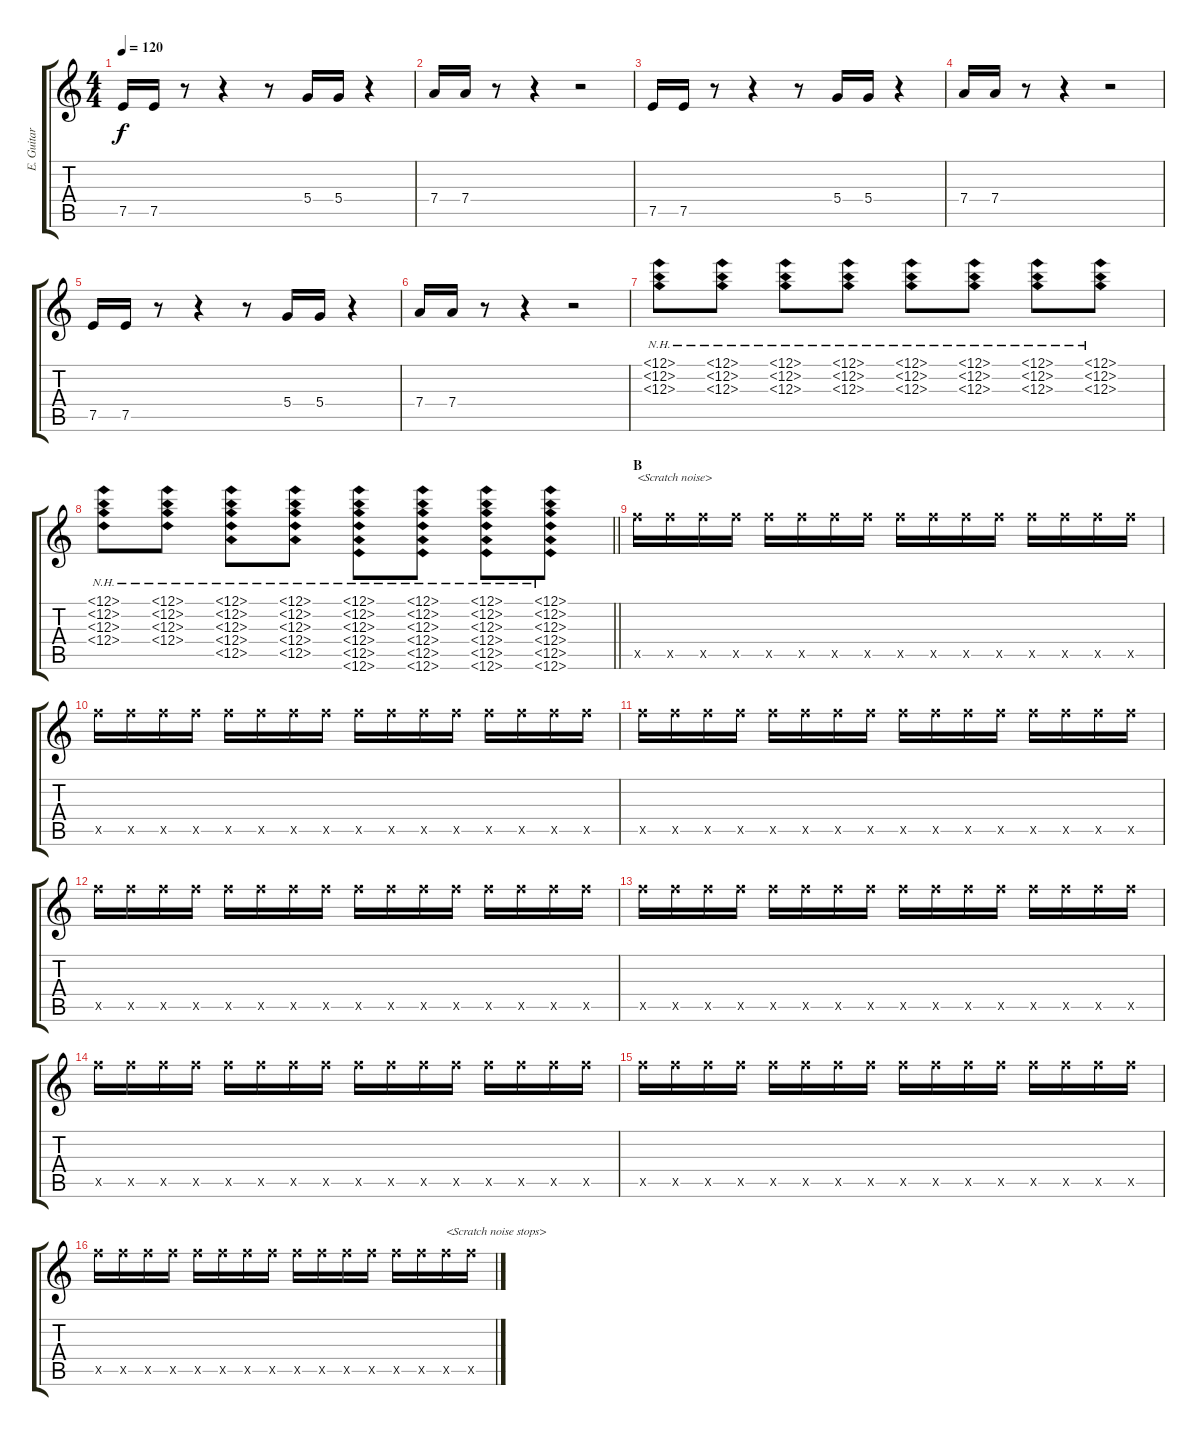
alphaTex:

\track ("E. Guitar I" "E. Guitar ") {instrument electricguitarclean}
\staff {score tabs}
\tuning (E4 B3 G3 D3 A2 E2) {hide}
\ts (4 4)
\tempo 120
\clef g2
\ks c
7.5.16{dy f} 7.5.16 r.8 r.4 r.8 5.4.16 5.4.16 r.4 |
7.4.16 7.4.16 r.8 r.4 r.2 |
7.5.16 7.5.16 r.8 r.4 r.8 5.4.16 5.4.16 r.4 |
7.4.16 7.4.16 r.8 r.4 r.2 |
7.5.16 7.5.16 r.8 r.4 r.8 5.4.16 5.4.16 r.4 |
7.4.16 7.4.16 r.8 r.4 r.2 |
(12.1{nh} 12.2{nh} 12.3{nh}).8 (12.1{nh} 12.2{nh} 12.3{nh}).8 (12.1{nh} 12.2{nh} 12.3{nh}).8 (12.1{nh} 12.2{nh} 12.3{nh}).8 (12.1{nh} 12.2{nh} 12.3{nh}).8 (12.1{nh} 12.2{nh} 12.3{nh}).8 (12.1{nh} 12.2{nh} 12.3{nh}).8 (12.1{nh} 12.2{nh} 12.3{nh}).8 |
\barLineRight lightlight
(12.1{nh} 12.2{nh} 12.3{nh} 12.4{nh}).8 (12.1{nh} 12.2{nh} 12.3{nh} 12.4{nh}).8 (12.1{nh} 12.2{nh} 12.3{nh} 12.4{nh} 12.5{nh}).8 (12.1{nh} 12.2{nh} 12.3{nh} 12.4{nh} 12.5{nh}).8 (12.1{nh} 12.2{nh} 12.3{nh} 12.4{nh} 12.5{nh} 12.6{nh}).8 (12.1{nh} 12.2{nh} 12.3{nh} 12.4{nh} 12.5{nh} 12.6{nh}).8 (12.1{nh} 12.2{nh} 12.3{nh} 12.4{nh} 12.5{nh} 12.6{nh}).8 (12.1{nh} 12.2{nh} 12.3{nh} 12.4{nh} 12.5{nh} 12.6{nh}).8 |
\section ("" "B")
20.5{x}.16{txt "<Scratch noise>"} 20.5{x}.16 20.5{x}.16 20.5{x}.16 20.5{x}.16 20.5{x}.16 20.5{x}.16 20.5{x}.16 20.5{x}.16 20.5{x}.16 20.5{x}.16 20.5{x}.16 20.5{x}.16 20.5{x}.16 20.5{x}.16 20.5{x}.16 |
20.5{x}.16 20.5{x}.16 20.5{x}.16 20.5{x}.16 20.5{x}.16 20.5{x}.16 20.5{x}.16 20.5{x}.16 20.5{x}.16 20.5{x}.16 20.5{x}.16 20.5{x}.16 20.5{x}.16 20.5{x}.16 20.5{x}.16 20.5{x}.16 |
20.5{x}.16 20.5{x}.16 20.5{x}.16 20.5{x}.16 20.5{x}.16 20.5{x}.16 20.5{x}.16 20.5{x}.16 20.5{x}.16 20.5{x}.16 20.5{x}.16 20.5{x}.16 20.5{x}.16 20.5{x}.16 20.5{x}.16 20.5{x}.16 |
20.5{x}.16 20.5{x}.16 20.5{x}.16 20.5{x}.16 20.5{x}.16 20.5{x}.16 20.5{x}.16 20.5{x}.16 20.5{x}.16 20.5{x}.16 20.5{x}.16 20.5{x}.16 20.5{x}.16 20.5{x}.16 20.5{x}.16 20.5{x}.16 |
20.5{x}.16 20.5{x}.16 20.5{x}.16 20.5{x}.16 20.5{x}.16 20.5{x}.16 20.5{x}.16 20.5{x}.16 20.5{x}.16 20.5{x}.16 20.5{x}.16 20.5{x}.16 20.5{x}.16 20.5{x}.16 20.5{x}.16 20.5{x}.16 |
20.5{x}.16 20.5{x}.16 20.5{x}.16 20.5{x}.16 20.5{x}.16 20.5{x}.16 20.5{x}.16 20.5{x}.16 20.5{x}.16 20.5{x}.16 20.5{x}.16 20.5{x}.16 20.5{x}.16 20.5{x}.16 20.5{x}.16 20.5{x}.16 |
20.5{x}.16 20.5{x}.16 20.5{x}.16 20.5{x}.16 20.5{x}.16 20.5{x}.16 20.5{x}.16 20.5{x}.16 20.5{x}.16 20.5{x}.16 20.5{x}.16 20.5{x}.16 20.5{x}.16 20.5{x}.16 20.5{x}.16 20.5{x}.16 |
20.5{x}.16 20.5{x}.16 20.5{x}.16 20.5{x}.16 20.5{x}.16 20.5{x}.16 20.5{x}.16 20.5{x}.16 20.5{x}.16 20.5{x}.16 20.5{x}.16 20.5{x}.16 20.5{x}.16 20.5{x}.16 20.5{x}.16{txt "<Scratch noise stops>"} 20.5{x}.16
